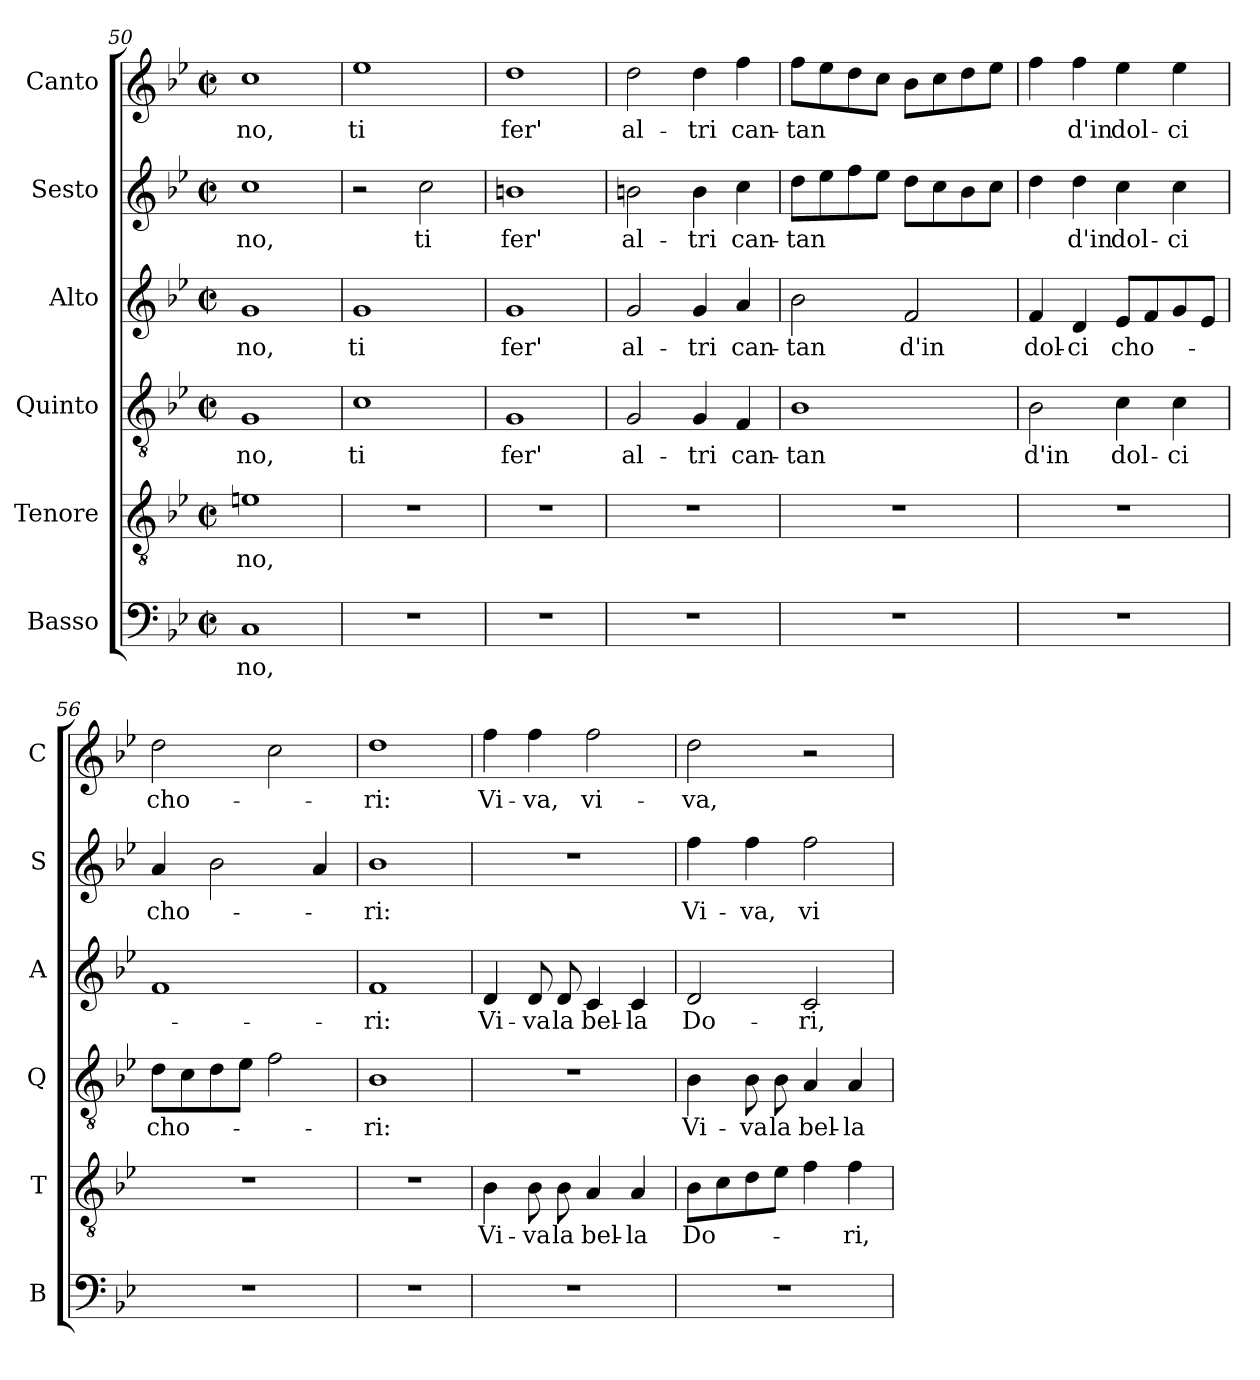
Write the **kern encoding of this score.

**kern	**text	**kern	**text	**kern	**text	**kern	**text	**kern	**text	**kern	**text
*part6	*part6	*part5	*part5	*part4	*part4	*part3	*part3	*part2	*part2	*part1	*part1
*staff6	*staff6	*staff5	*staff5	*staff4	*staff4	*staff3	*staff3	*staff2	*staff2	*staff1	*staff1
*I"Basso	*	*I"Tenore	*	*I"Quinto	*	*I"Alto	*	*I"Sesto	*	*I"Canto	*
*I'B	*	*I'T	*	*I'Q	*	*I'A	*	*I'S	*	*I'C	*
*clefF4	*	*clefGv2	*	*clefGv2	*	*clefG2	*	*clefG2	*	*clefG2	*
*k[b-e-]	*	*k[b-e-]	*	*k[b-e-]	*	*k[b-e-]	*	*k[b-e-]	*	*k[b-e-]	*
*B-:	*	*B-:	*	*B-:	*	*B-:	*	*B-:	*	*B-:	*
*M2/2	*	*M2/2	*	*M2/2	*	*M2/2	*	*M2/2	*	*M2/2	*
*met(c|)	*	*met(c|)	*	*met(c|)	*	*met(c|)	*	*met(c|)	*	*met(c|)	*
=50	=50	=50	=50	=50	=50	=50	=50	=50	=50	=50	=50
!	!LO:LY:b	!	!LO:LY:b	!	!LO:LY:b	!	!LO:LY:b	!	!LO:LY:b	!	!LO:LY:b
1C	-no,	1en	-no,	1G	-no,	1g	-no,	1cc	-no,	1cc	-no,
=51	=51	=51	=51	=51	=51	=51	=51	=51	=51	=51	=51
!	!	!	!	!	!LO:LY:b	!	!LO:LY:b	!	!	!	!LO:LY:b
1r	.	1r	.	1c	ti	1g	ti	2r	.	1ee-	ti
!	!	!	!	!	!	!	!	!	!LO:LY:b	!	!
.	.	.	.	.	.	.	.	2cc\	ti	.	.
=52	=52	=52	=52	=52	=52	=52	=52	=52	=52	=52	=52
!	!	!	!	!	!LO:LY:b	!	!LO:LY:b	!	!LO:LY:b	!	!LO:LY:b
1r	.	1r	.	1G	fer'	1g	fer'	1bn	fer'	1dd	fer'
=53	=53	=53	=53	=53	=53	=53	=53	=53	=53	=53	=53
!	!	!	!	!	!LO:LY:b	!	!LO:LY:b	!	!LO:LY:b	!	!LO:LY:b
1r	.	1r	.	2G/	al-	2g/	al-	2bn\	al-	2dd\	al-
!	!	!	!	!	!LO:LY:b	!	!LO:LY:b	!	!LO:LY:b	!	!LO:LY:b
.	.	.	.	4G/	-tri	4g/	-tri	4b\	-tri	4dd\	-tri
!	!	!	!	!	!LO:LY:b	!	!LO:LY:b	!	!LO:LY:b	!	!LO:LY:b
.	.	.	.	4F/	can-	4a/	can-	4cc\	can-	4ff\	can-
=54	=54	=54	=54	=54	=54	=54	=54	=54	=54	=54	=54
!	!	!	!	!	!LO:LY:b	!	!LO:LY:b	!	!LO:LY:b	!	!LO:LY:b
1r	.	1r	.	1B-	-tan	2b-\	-tan	8dd\L	-tan	8ff\L	-tan
.	.	.	.	.	.	.	.	8ee-\	.	8ee-\	.
.	.	.	.	.	.	.	.	8ff\	.	8dd\	.
.	.	.	.	.	.	.	.	8ee-\J	.	8cc\J	.
!	!	!	!	!	!	!	!LO:LY:b	!	!	!	!
.	.	.	.	.	.	2f/	d'in	8dd\L	.	8b-\L	.
.	.	.	.	.	.	.	.	8cc\	.	8cc\	.
.	.	.	.	.	.	.	.	8b-\	.	8dd\	.
.	.	.	.	.	.	.	.	8cc\J	.	8ee-\J	.
!!LO:PB:g=z
=55	=55	=55	=55	=55	=55	=55	=55	=55	=55	=55	=55
!	!	!	!	!	!LO:LY:b	!	!LO:LY:b	!	!	!	!
1r	.	1r	.	2B-\	d'in	4f/	dol-	4dd\	.	4ff\	.
!	!	!	!	!	!	!	!LO:LY:b	!	!LO:LY:b	!	!LO:LY:b
.	.	.	.	.	.	4d/	-ci	4dd\	d'in	4ff\	d'in
!	!	!	!	!	!LO:LY:b	!	!LO:LY:b	!	!LO:LY:b	!	!LO:LY:b
.	.	.	.	4c\	dol-	8e-/L	cho-	4cc\	dol-	4ee-\	dol-
.	.	.	.	.	.	8f/	.	.	.	.	.
!	!	!	!	!	!LO:LY:b	!	!	!	!LO:LY:b	!	!LO:LY:b
.	.	.	.	4c\	-ci	8g/	.	4cc\	-ci	4ee-\	-ci
.	.	.	.	.	.	8e-/J	.	.	.	.	.
=56	=56	=56	=56	=56	=56	=56	=56	=56	=56	=56	=56
!	!	!	!	!	!LO:LY:b	!	!	!	!LO:LY:b	!	!LO:LY:b
1r	.	1r	.	8d\L	cho-	1f	.	4a/	cho-	2dd\	cho-
.	.	.	.	8c\	.	.	.	.	.	.	.
.	.	.	.	8d\	.	.	.	2b-\	.	.	.
.	.	.	.	8e-\J	.	.	.	.	.	.	.
.	.	.	.	2f\	.	.	.	.	.	2cc\	.
.	.	.	.	.	.	.	.	4a/	.	.	.
=57	=57	=57	=57	=57	=57	=57	=57	=57	=57	=57	=57
!	!	!	!	!	!LO:LY:b	!	!LO:LY:b	!	!LO:LY:b	!	!LO:LY:b
1r	.	1r	.	1B-	-ri:	1f	-ri:	1b-	-ri:	1dd	-ri:
=58	=58	=58	=58	=58	=58	=58	=58	=58	=58	=58	=58
!	!	!	!LO:LY:b	!	!	!	!LO:LY:b	!	!	!	!LO:LY:b
1r	.	4B-\	Vi-	1r	.	4d/	Vi-	1r	.	4ff\	Vi-
!	!	!	!LO:LY:b	!	!	!	!LO:LY:b	!	!	!	!LO:LY:b
.	.	8B-\	-va	.	.	8d/	-va	.	.	4ff\	-va,
!	!	!	!LO:LY:b	!	!	!	!LO:LY:b	!	!	!	!
.	.	8B-\	la	.	.	8d/	la	.	.	.	.
!	!	!	!LO:LY:b	!	!	!	!LO:LY:b	!	!	!	!LO:LY:b
.	.	4A/	bel-	.	.	4c/	bel-	.	.	2ff\	vi-
!	!	!	!LO:LY:b	!	!	!	!LO:LY:b	!	!	!	!
.	.	4A/	-la	.	.	4c/	-la	.	.	.	.
=59	=59	=59	=59	=59	=59	=59	=59	=59	=59	=59	=59
!	!	!	!LO:LY:b	!	!LO:LY:b	!	!LO:LY:b	!	!LO:LY:b	!	!LO:LY:b
1r	.	8B-\L	Do-	4B-\	Vi-	2d/	Do-	4ff\	Vi-	2dd\	-va,
.	.	8c\	.	.	.	.	.	.	.	.	.
!	!	!	!	!	!LO:LY:b	!	!	!	!LO:LY:b	!	!
.	.	8d\	.	8B-\	-va	.	.	4ff\	-va,	.	.
!	!	!	!	!	!LO:LY:b	!	!	!	!	!	!
.	.	8e-\J	.	8B-\	la	.	.	.	.	.	.
!	!	!	!	!	!LO:LY:b	!	!LO:LY:b	!	!LO:LY:b	!	!
.	.	4f\	.	4A/	bel-	2c/	-ri,	2ff\	vi-	2r	.
!	!	!	!LO:LY:b	!	!LO:LY:b	!	!	!	!	!	!
.	.	4f\	-ri,	4A/	-la	.	.	.	.	.	.
=	=	=	=	=	=	=	=	=	=	=	=
*-	*-	*-	*-	*-	*-	*-	*-	*-	*-	*-	*-
